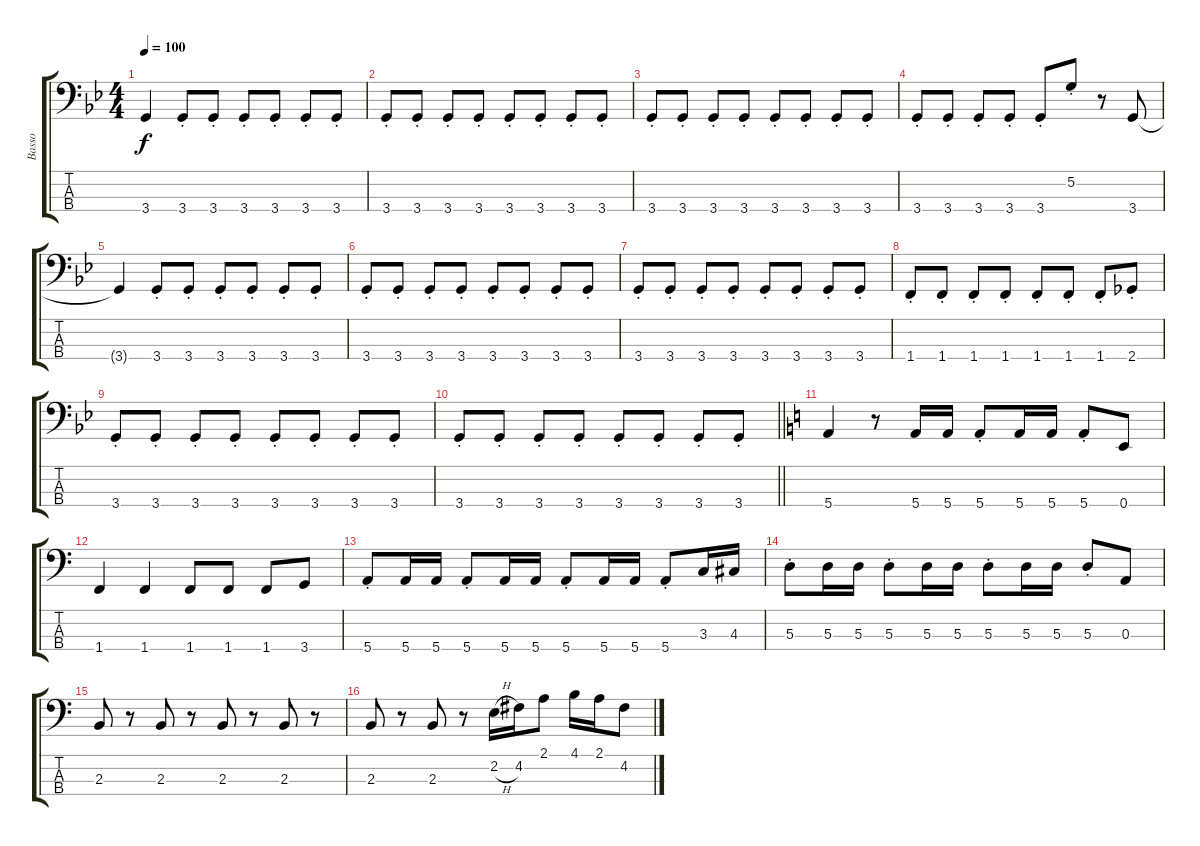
\track ("Basso" "Basso") {instrument electricbasspick}
\staff {score tabs}
\tuning (G2 D2 A1 E1) {hide}
\ts (4 4)
\tempo 100
\clef f4
\ks gminor
3.4.4{dy f} 3.4{st}.8 3.4{st}.8 3.4{st}.8 3.4{st}.8 3.4{st}.8 3.4{st}.8 |
3.4{st}.8 3.4{st}.8 3.4{st}.8 3.4{st}.8 3.4{st}.8 3.4{st}.8 3.4{st}.8 3.4{st}.8 |
3.4{st}.8 3.4{st}.8 3.4{st}.8 3.4{st}.8 3.4{st}.8 3.4{st}.8 3.4{st}.8 3.4{st}.8 |
3.4{st}.8 3.4{st}.8 3.4{st}.8 3.4{st}.8 3.4{st}.8 5.2{st}.8 r.8 3.4.8 |
3.4{t}.4 3.4{st}.8 3.4{st}.8 3.4{st}.8 3.4{st}.8 3.4{st}.8 3.4{st}.8 |
3.4{st}.8 3.4{st}.8 3.4{st}.8 3.4{st}.8 3.4{st}.8 3.4{st}.8 3.4{st}.8 3.4{st}.8 |
3.4{st}.8 3.4{st}.8 3.4{st}.8 3.4{st}.8 3.4{st}.8 3.4{st}.8 3.4{st}.8 3.4{st}.8 |
1.4{st}.8 1.4{st}.8 1.4{st}.8 1.4{st}.8 1.4{st}.8 1.4{st}.8 1.4{st}.8 2.4{st}.8 |
3.4{st}.8 3.4{st}.8 3.4{st}.8 3.4{st}.8 3.4{st}.8 3.4{st}.8 3.4{st}.8 3.4{st}.8 |
\barLineRight lightlight
3.4{st}.8 3.4{st}.8 3.4{st}.8 3.4{st}.8 3.4{st}.8 3.4{st}.8 3.4{st}.8 3.4{st}.8 |
\ks aminor
5.4.4 r.8 5.4.16 5.4.16 5.4{st}.8 5.4.16 5.4.16 5.4{st}.8 0.4.8 |
1.4.4 1.4.4 1.4.8 1.4.8 1.4.8 3.4.8 |
5.4{st}.8 5.4.16 5.4.16 5.4{st}.8 5.4.16 5.4.16 5.4{st}.8 5.4.16 5.4.16 5.4{st}.8 3.3.16 4.3.16 |
5.3{st}.8 5.3.16 5.3.16 5.3{st}.8 5.3.16 5.3.16 5.3{st}.8 5.3.16 5.3.16 5.3{st}.8 0.3.8 |
2.3.8 r.8 2.3.8 r.8 2.3.8 r.8 2.3.8 r.8 |
2.3.8 r.8 2.3.8 r.8 2.2{h}.16 4.2.16 2.1.8 4.1.16 2.1.16 4.2.8
